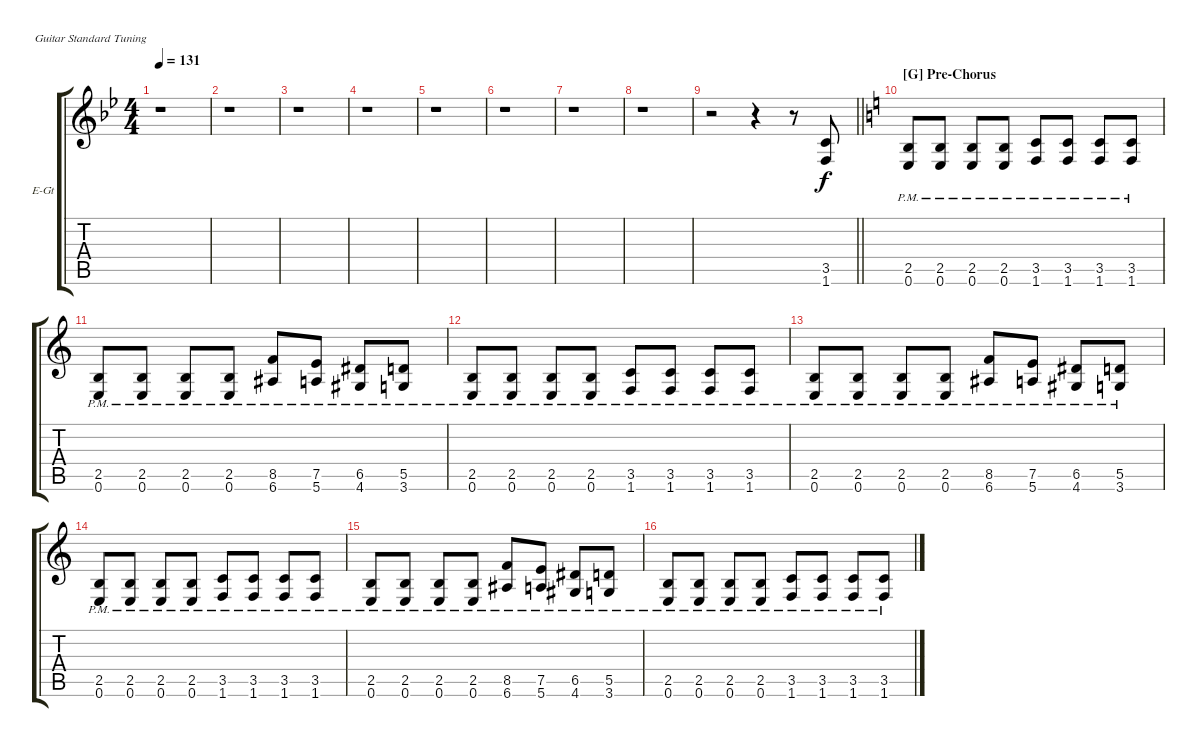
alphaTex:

\bracketExtendMode groupsimilarinstruments
\firstSystemTrackNameOrientation horizontal
\otherSystemsTrackNameOrientation horizontal
\track ("Distortion Guitar 1" "E-Gt") {instrument distortionguitar}
\staff {score tabs}
\tuning (E4 B3 G3 D3 A2 E2)
\ts (4 4)
\tempo 131
\clef g2
\scale
0.333333
\ks gminor
r.1{dy f} |
\scale
0.333333 r.1 |
\scale
0.333333 r.1 |
\scale
0.333333 r.1 |
\scale
0.333333 r.1 |
\scale
0.333333 r.1 |
\scale
0.333333 r.1 |
\scale
0.333333 r.1 |
\scale
0.259414
\barLineRight lightlight
r.2 r.4 r.8 (3.5 1.6).8 |
\section ("G" "Pre-Chorus")
\scale
0.481172
\ks aminor
(2.5{pm} 0.6{pm}).8 (2.5{pm} 0.6{pm}).8 (2.5{pm} 0.6{pm}).8 (2.5{pm} 0.6{pm}).8 (3.5{pm} 1.6{pm}).8 (3.5{pm} 1.6{pm}).8 (3.5{pm} 1.6{pm}).8 (3.5{pm} 1.6{pm}).8 |
\scale
0.259414 (2.5{pm} 0.6{pm}).8 (2.5{pm} 0.6{pm}).8 (2.5{pm} 0.6{pm}).8 (2.5{pm} 0.6{pm}).8 (8.5{pm} 6.6{pm}).8 (7.5{pm} 5.6{pm}).8 (6.5{pm} 4.6{pm}).8 (5.5{pm} 3.6{pm}).8 |
\scale
0.333333 (2.5{pm} 0.6{pm}).8 (2.5{pm} 0.6{pm}).8 (2.5{pm} 0.6{pm}).8 (2.5{pm} 0.6{pm}).8 (3.5{pm} 1.6{pm}).8 (3.5{pm} 1.6{pm}).8 (3.5{pm} 1.6{pm}).8 (3.5{pm} 1.6{pm}).8 |
\scale
0.333333 (2.5{pm} 0.6{pm}).8 (2.5{pm} 0.6{pm}).8 (2.5{pm} 0.6{pm}).8 (2.5{pm} 0.6{pm}).8 (8.5{pm} 6.6{pm}).8 (7.5{pm} 5.6{pm}).8 (6.5{pm} 4.6{pm}).8 (5.5{pm} 3.6{pm}).8 |
\scale
0.333333 (2.5{pm} 0.6{pm}).8 (2.5{pm} 0.6{pm}).8 (2.5{pm} 0.6{pm}).8 (2.5{pm} 0.6{pm}).8 (3.5{pm} 1.6{pm}).8 (3.5{pm} 1.6{pm}).8 (3.5{pm} 1.6{pm}).8 (3.5{pm} 1.6{pm}).8 |
\scale
0.333333 (2.5{pm} 0.6{pm}).8 (2.5{pm} 0.6{pm}).8 (2.5{pm} 0.6{pm}).8 (2.5{pm} 0.6{pm}).8 (8.5{pm} 6.6{pm}).8 (7.5{pm} 5.6{pm}).8 (6.5{pm} 4.6{pm}).8 (5.5{pm} 3.6{pm}).8 |
\scale
0.333333 (2.5{pm} 0.6{pm}).8 (2.5{pm} 0.6{pm}).8 (2.5{pm} 0.6{pm}).8 (2.5{pm} 0.6{pm}).8 (3.5{pm} 1.6{pm}).8 (3.5{pm} 1.6{pm}).8 (3.5{pm} 1.6{pm}).8 (3.5{pm} 1.6{pm}).8
